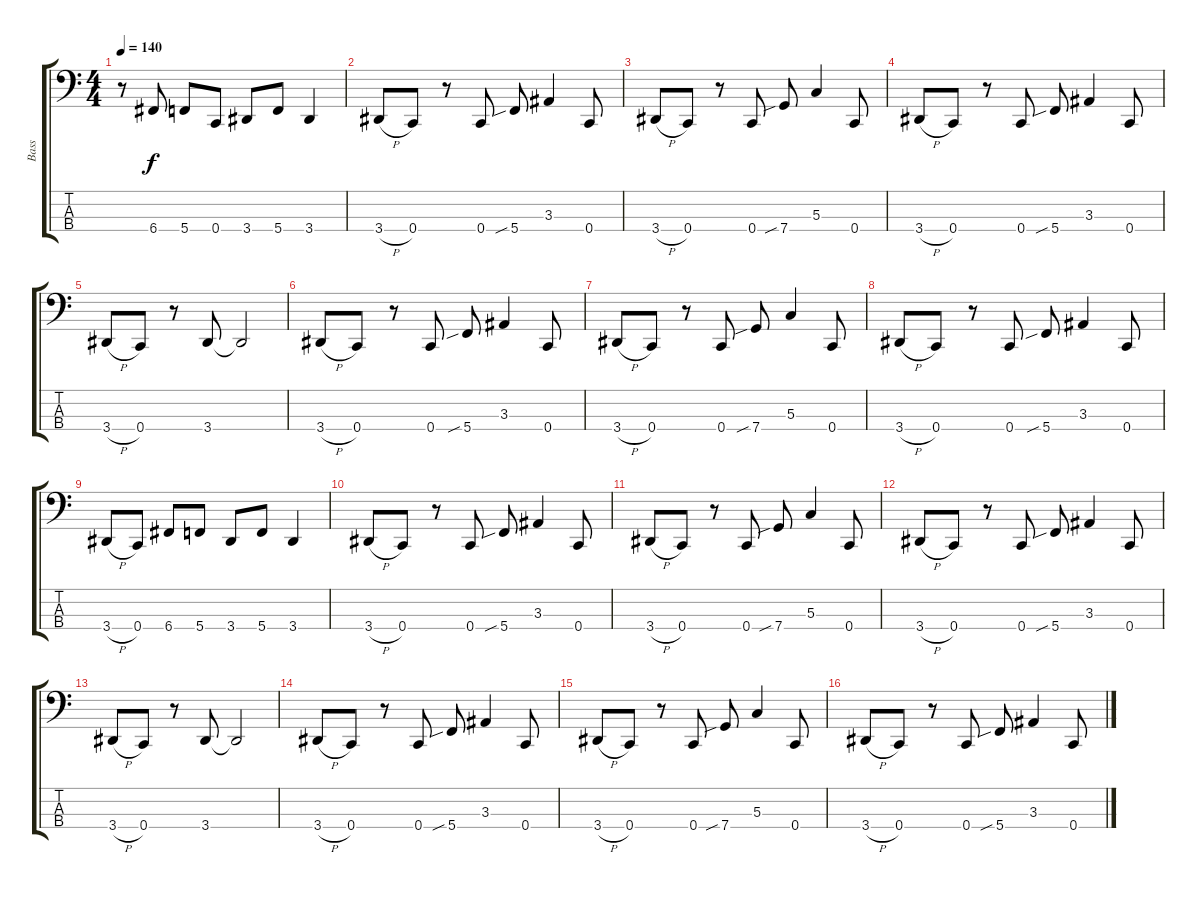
\track ("Bass" "Bass") {instrument electricbasspick}
\staff {score tabs}
\tuning (F2 C2 G1 C1) {hide}
\ts (4 4)
\tempo 140
\clef f4
\ks c
r.8{dy f} 6.4.8 5.4.8 0.4.8 3.4.8 5.4.8 3.4.4 |
3.4{h}.8 0.4.8 r.8 0.4.8 5.4{sib}.8 3.3.4 0.4.8 |
3.4{h}.8 0.4.8 r.8 0.4.8 7.4{sib}.8 5.3.4 0.4.8 |
3.4{h}.8 0.4.8 r.8 0.4.8 5.4{sib}.8 3.3.4 0.4.8 |
3.4{h}.8 0.4.8 r.8 3.4.8 3.4{t}.2 |
3.4{h}.8 0.4.8 r.8 0.4.8 5.4{sib}.8 3.3.4 0.4.8 |
3.4{h}.8 0.4.8 r.8 0.4.8 7.4{sib}.8 5.3.4 0.4.8 |
3.4{h}.8 0.4.8 r.8 0.4.8 5.4{sib}.8 3.3.4 0.4.8 |
3.4{h}.8 0.4.8 6.4.8 5.4.8 3.4.8 5.4.8 3.4.4 |
3.4{h}.8 0.4.8 r.8 0.4.8 5.4{sib}.8 3.3.4 0.4.8 |
3.4{h}.8 0.4.8 r.8 0.4.8 7.4{sib}.8 5.3.4 0.4.8 |
3.4{h}.8 0.4.8 r.8 0.4.8 5.4{sib}.8 3.3.4 0.4.8 |
3.4{h}.8 0.4.8 r.8 3.4.8 3.4{t}.2 |
3.4{h}.8 0.4.8 r.8 0.4.8 5.4{sib}.8 3.3.4 0.4.8 |
3.4{h}.8 0.4.8 r.8 0.4.8 7.4{sib}.8 5.3.4 0.4.8 |
3.4{h}.8 0.4.8 r.8 0.4.8 5.4{sib}.8 3.3.4 0.4.8
